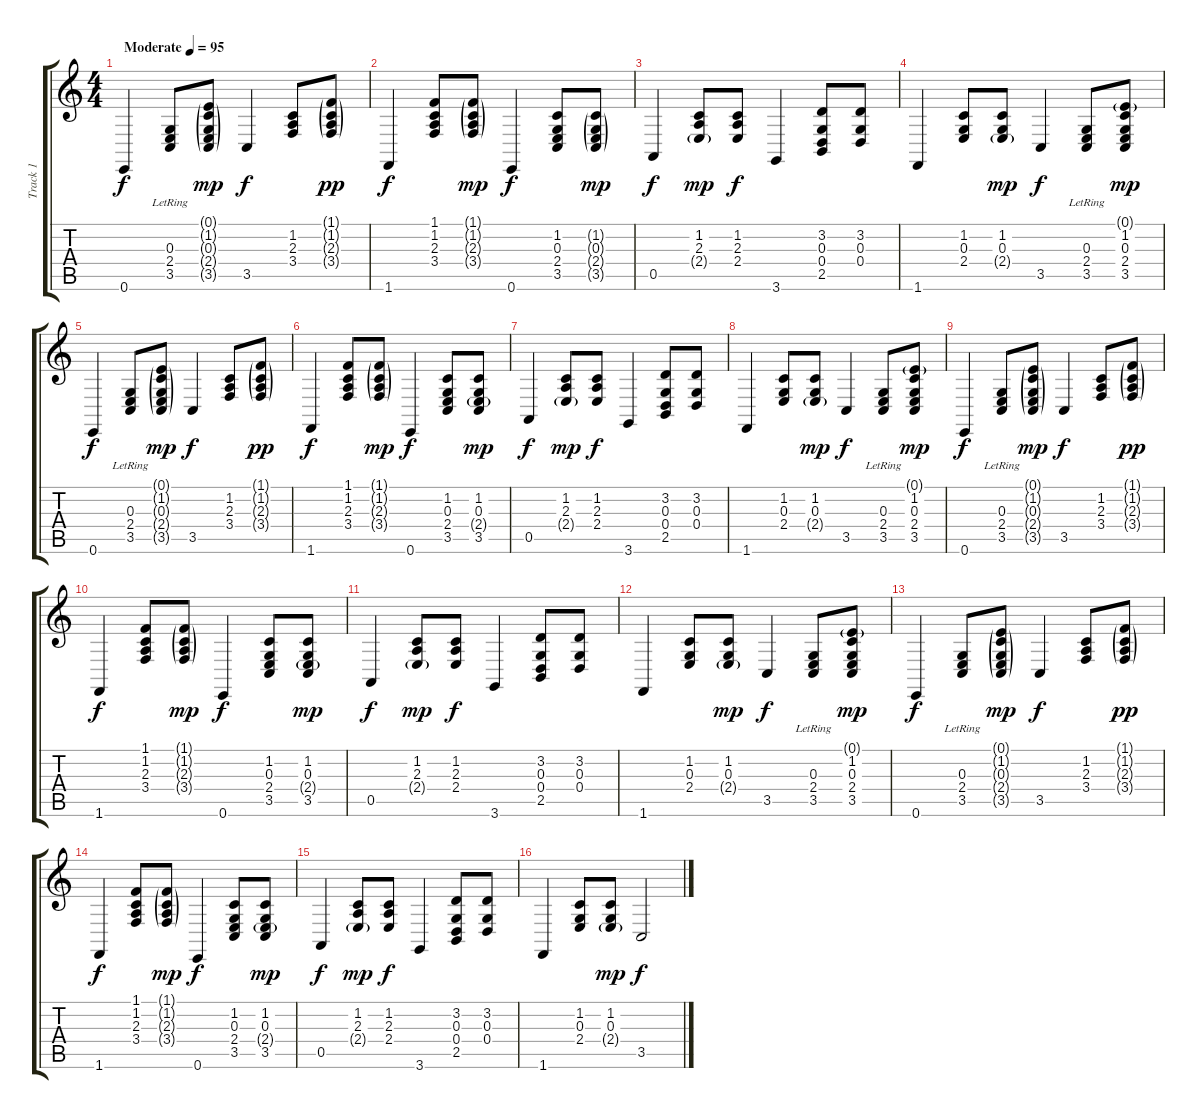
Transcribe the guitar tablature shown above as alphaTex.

\track ("Track 1" "Track 1") {instrument brightacousticpiano}
\staff {score tabs}
\tuning (E4 B3 G3 D3 A2 E2) {hide}
\ts (4 4)
\tempo (95 "Moderate")
\clef g2
\ks c
0.6.4{dy f instrument brightacousticpiano} (0.3{lr} 2.4 3.5).8 (0.1{g} 1.2{g} 0.3{g} 2.4{g} 3.5{g}).8{dy mp} 3.5.4{dy f} (1.2 2.3 3.4).8 (1.1{g} 1.2{g} 2.3{g} 3.4{g}).8{dy pp} |
1.6.4{dy f} (1.1 1.2 2.3 3.4).8 (1.1{g} 1.2{g} 2.3{g} 3.4{g}).8{dy mp} 0.6.4{dy f} (1.2 0.3 2.4 3.5).8 (1.2{g} 0.3{g} 2.4{g} 3.5{g}).8{dy mp} |
0.5.4{dy f} (1.2 2.3 2.4{g}).8{dy mp} (1.2 2.3 2.4).8{dy f} 3.6.4 (3.2 0.3 0.4 2.5).8 (3.2 0.3 0.4).8 |
1.6.4 (1.2 0.3 2.4).8 (1.2 0.3 2.4{g}).8{dy mp} 3.5.4{dy f} (0.3{lr} 2.4 3.5).8 (0.1{g} 1.2 0.3 2.4 3.5).8{dy mp} |
0.6.4{dy f} (0.3{lr} 2.4 3.5).8 (0.1{g} 1.2{g} 0.3{g} 2.4{g} 3.5{g}).8{dy mp} 3.5.4{dy f} (1.2 2.3 3.4).8 (1.1{g} 1.2{g} 2.3{g} 3.4{g}).8{dy pp} |
1.6.4{dy f} (1.1 1.2 2.3 3.4).8 (1.1{g} 1.2{g} 2.3{g} 3.4{g}).8{dy mp} 0.6.4{dy f} (1.2 0.3 2.4 3.5).8 (1.2 0.3 2.4{g} 3.5).8{dy mp} |
0.5.4{dy f} (1.2 2.3 2.4{g}).8{dy mp} (1.2 2.3 2.4).8{dy f} 3.6.4 (3.2 0.3 0.4 2.5).8 (3.2 0.3 0.4).8 |
1.6.4 (1.2 0.3 2.4).8 (1.2 0.3 2.4{g}).8{dy mp} 3.5.4{dy f} (0.3{lr} 2.4 3.5).8 (0.1{g} 1.2 0.3 2.4 3.5).8{dy mp} |
0.6.4{dy f} (0.3{lr} 2.4 3.5).8 (0.1{g} 1.2{g} 0.3{g} 2.4{g} 3.5{g}).8{dy mp} 3.5.4{dy f} (1.2 2.3 3.4).8 (1.1{g} 1.2{g} 2.3{g} 3.4{g}).8{dy pp} |
1.6.4{dy f} (1.1 1.2 2.3 3.4).8 (1.1{g} 1.2{g} 2.3{g} 3.4{g}).8{dy mp} 0.6.4{dy f} (1.2 0.3 2.4 3.5).8 (1.2 0.3 2.4{g} 3.5).8{dy mp} |
0.5.4{dy f} (1.2 2.3 2.4{g}).8{dy mp} (1.2 2.3 2.4).8{dy f} 3.6.4 (3.2 0.3 0.4 2.5).8 (3.2 0.3 0.4).8 |
1.6.4 (1.2 0.3 2.4).8 (1.2 0.3 2.4{g}).8{dy mp} 3.5.4{dy f} (0.3{lr} 2.4 3.5).8 (0.1{g} 1.2 0.3 2.4 3.5).8{dy mp} |
0.6.4{dy f} (0.3{lr} 2.4 3.5).8 (0.1{g} 1.2{g} 0.3{g} 2.4{g} 3.5{g}).8{dy mp} 3.5.4{dy f} (1.2 2.3 3.4).8 (1.1{g} 1.2{g} 2.3{g} 3.4{g}).8{dy pp} |
1.6.4{dy f} (1.1 1.2 2.3 3.4).8 (1.1{g} 1.2{g} 2.3{g} 3.4{g}).8{dy mp} 0.6.4{dy f} (1.2 0.3 2.4 3.5).8 (1.2 0.3 2.4{g} 3.5).8{dy mp} |
0.5.4{dy f} (1.2 2.3 2.4{g}).8{dy mp} (1.2 2.3 2.4).8{dy f} 3.6.4 (3.2 0.3 0.4 2.5).8 (3.2 0.3 0.4).8 |
1.6.4 (1.2 0.3 2.4).8 (1.2 0.3 2.4{g}).8{dy mp} 3.5.2{dy f}
